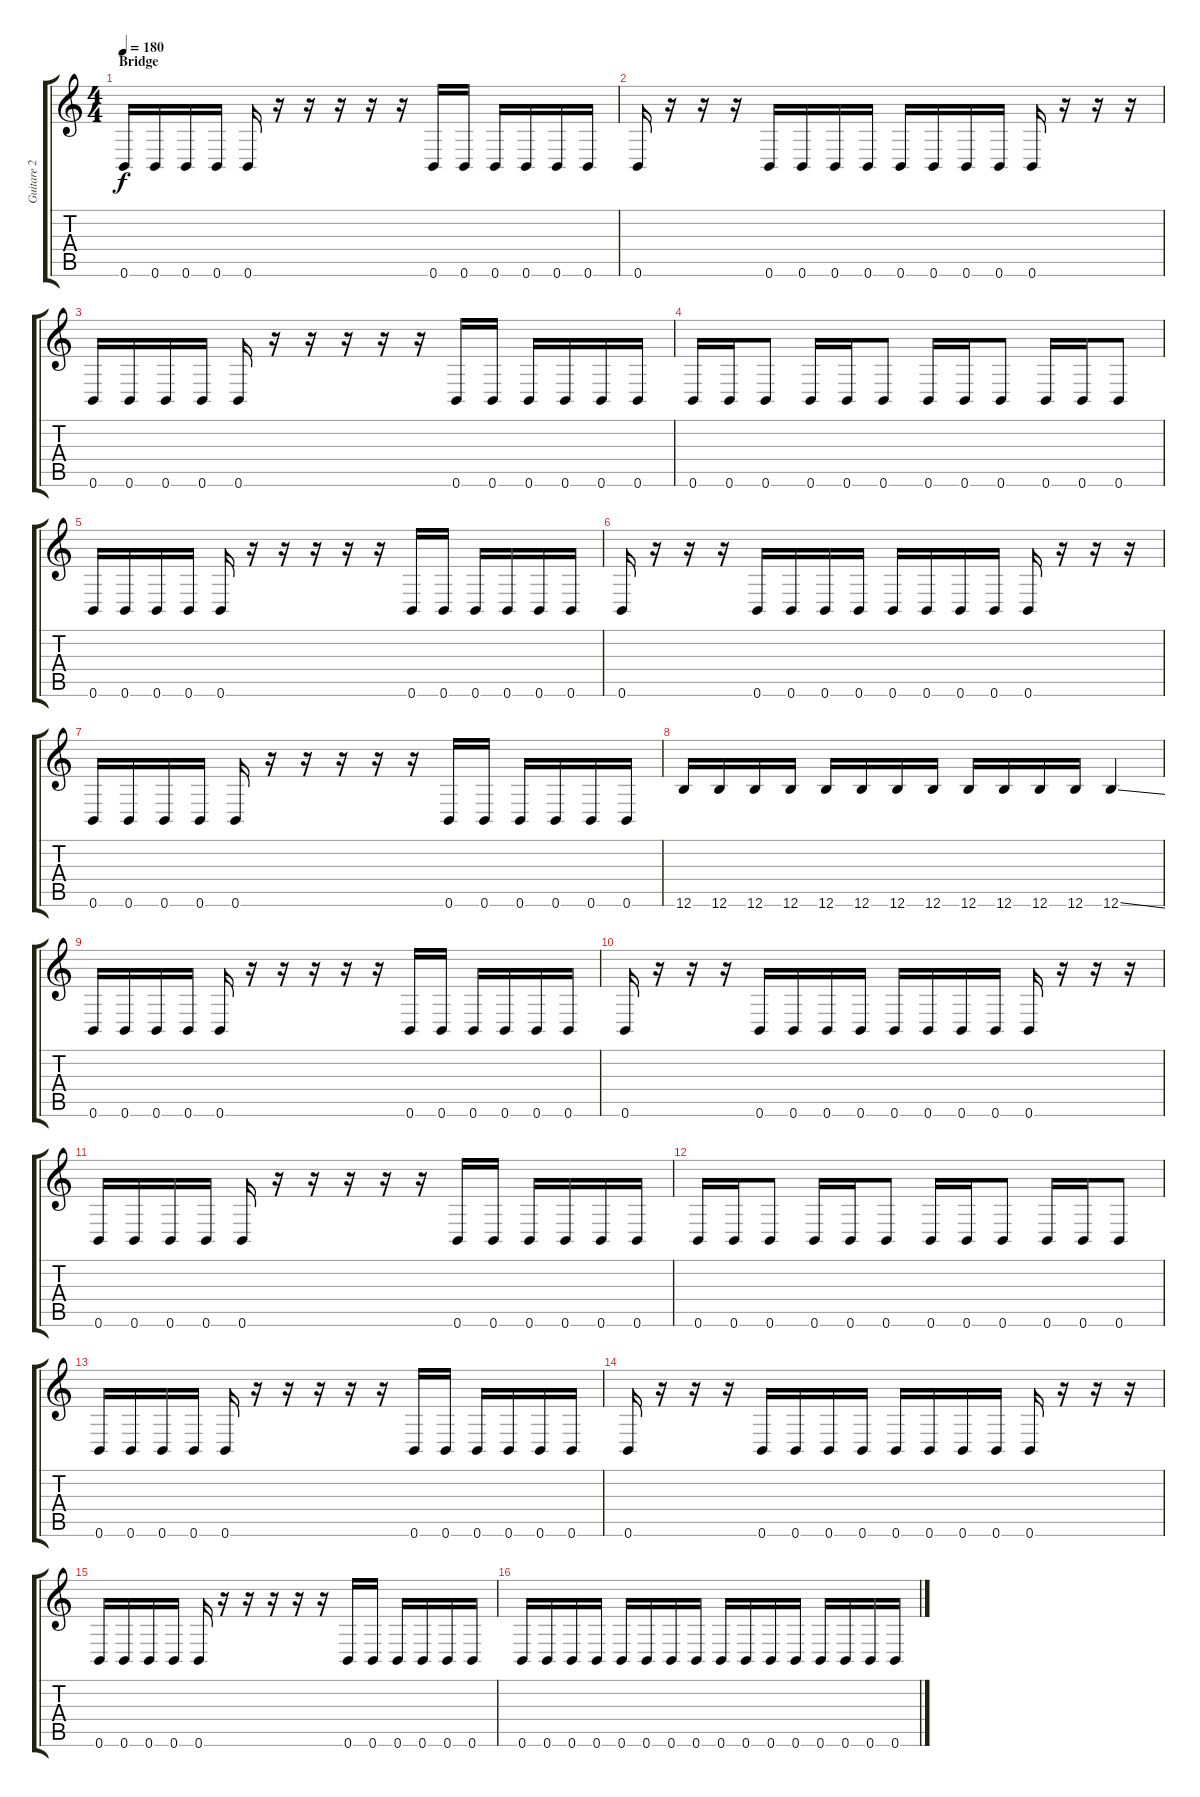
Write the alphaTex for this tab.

\track ("Guitare 2" "Guitare 2") {instrument distortionguitar}
\staff {score tabs}
\tuning (Db4 Ab3 E3 B2 Gb2 B1) {hide}
\ts (4 4)
\section ("" "Bridge")
\tempo 180
\clef g2
\ks c
0.6.16{dy f} 0.6.16 0.6.16 0.6.16 0.6.16 r.16 r.16 r.16 r.16 r.16 0.6.16 0.6.16 0.6.16 0.6.16 0.6.16 0.6.16 |
0.6.16 r.16 r.16 r.16 0.6.16 0.6.16 0.6.16 0.6.16 0.6.16 0.6.16 0.6.16 0.6.16 0.6.16 r.16 r.16 r.16 |
0.6.16 0.6.16 0.6.16 0.6.16 0.6.16 r.16 r.16 r.16 r.16 r.16 0.6.16 0.6.16 0.6.16 0.6.16 0.6.16 0.6.16 |
0.6.16 0.6.16 0.6.8 0.6.16 0.6.16 0.6.8 0.6.16 0.6.16 0.6.8 0.6.16 0.6.16 0.6.8 |
0.6.16 0.6.16 0.6.16 0.6.16 0.6.16 r.16 r.16 r.16 r.16 r.16 0.6.16 0.6.16 0.6.16 0.6.16 0.6.16 0.6.16 |
0.6.16 r.16 r.16 r.16 0.6.16 0.6.16 0.6.16 0.6.16 0.6.16 0.6.16 0.6.16 0.6.16 0.6.16 r.16 r.16 r.16 |
0.6.16 0.6.16 0.6.16 0.6.16 0.6.16 r.16 r.16 r.16 r.16 r.16 0.6.16 0.6.16 0.6.16 0.6.16 0.6.16 0.6.16 |
12.6.16 12.6.16 12.6.16 12.6.16 12.6.16 12.6.16 12.6.16 12.6.16 12.6.16 12.6.16 12.6.16 12.6.16 12.6{ss}.4 |
0.6.16 0.6.16 0.6.16 0.6.16 0.6.16 r.16 r.16 r.16 r.16 r.16 0.6.16 0.6.16 0.6.16 0.6.16 0.6.16 0.6.16 |
0.6.16 r.16 r.16 r.16 0.6.16 0.6.16 0.6.16 0.6.16 0.6.16 0.6.16 0.6.16 0.6.16 0.6.16 r.16 r.16 r.16 |
0.6.16 0.6.16 0.6.16 0.6.16 0.6.16 r.16 r.16 r.16 r.16 r.16 0.6.16 0.6.16 0.6.16 0.6.16 0.6.16 0.6.16 |
0.6.16 0.6.16 0.6.8 0.6.16 0.6.16 0.6.8 0.6.16 0.6.16 0.6.8 0.6.16 0.6.16 0.6.8 |
0.6.16 0.6.16 0.6.16 0.6.16 0.6.16 r.16 r.16 r.16 r.16 r.16 0.6.16 0.6.16 0.6.16 0.6.16 0.6.16 0.6.16 |
0.6.16 r.16 r.16 r.16 0.6.16 0.6.16 0.6.16 0.6.16 0.6.16 0.6.16 0.6.16 0.6.16 0.6.16 r.16 r.16 r.16 |
0.6.16 0.6.16 0.6.16 0.6.16 0.6.16 r.16 r.16 r.16 r.16 r.16 0.6.16 0.6.16 0.6.16 0.6.16 0.6.16 0.6.16 |
0.6.16 0.6.16 0.6.16 0.6.16 0.6.16 0.6.16 0.6.16 0.6.16 0.6.16 0.6.16 0.6.16 0.6.16 0.6.16 0.6.16 0.6.16 0.6.16
